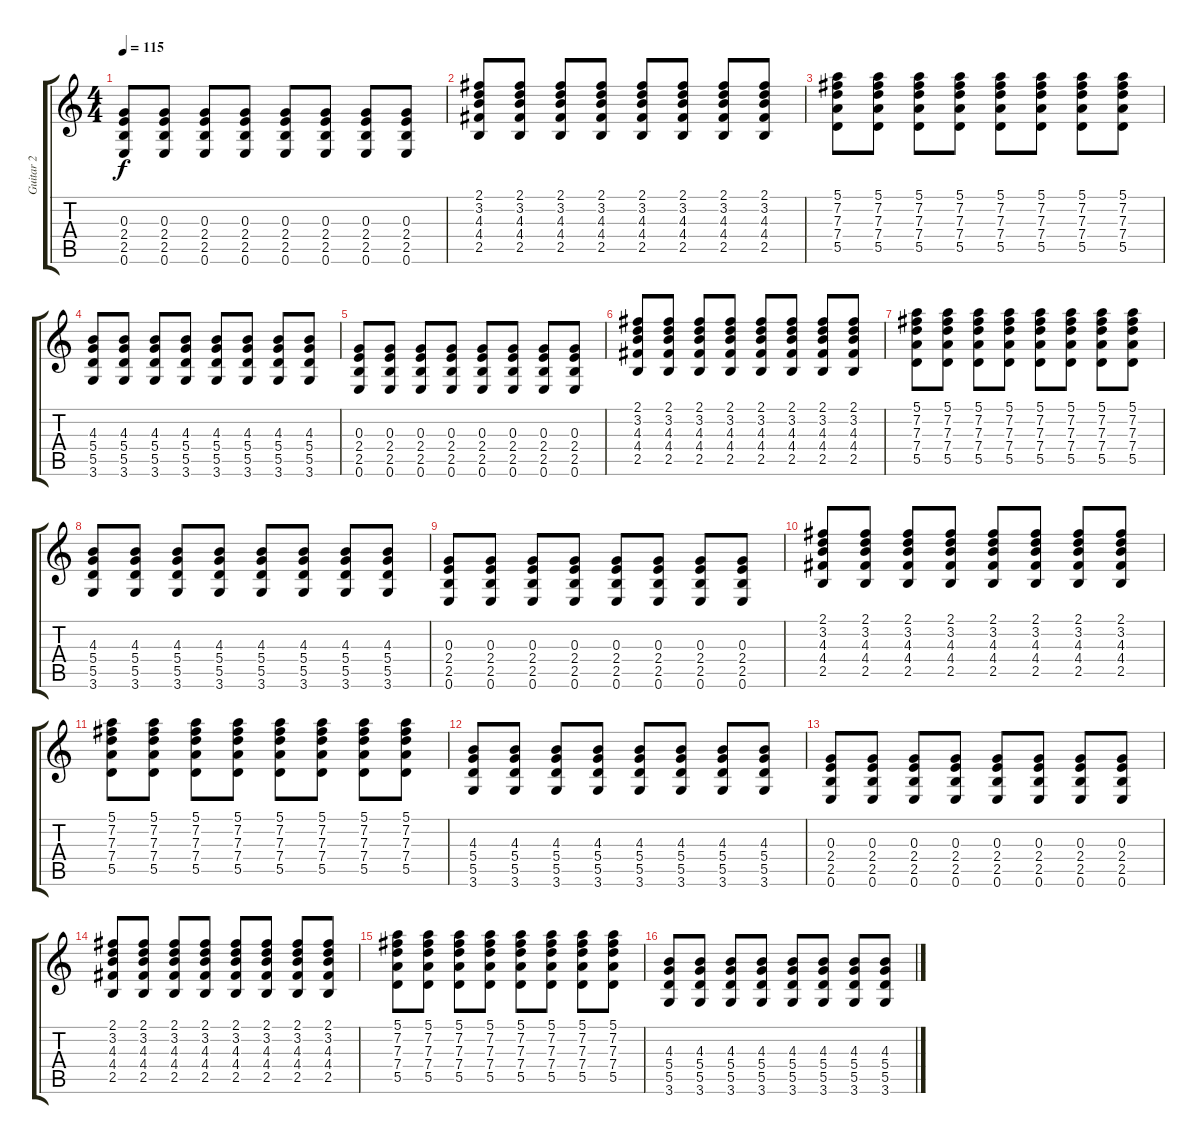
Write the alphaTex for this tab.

\track ("Guitar 2" "Guitar 2") {instrument acousticguitarsteel}
\staff {score tabs}
\tuning (E4 B3 G3 D3 A2 E2) {hide}
\ts (4 4)
\tempo 115
\clef g2
\ks c
(0.3 2.4 2.5 0.6).8{dy f} (0.3 2.4 2.5 0.6).8 (0.3 2.4 2.5 0.6).8 (0.3 2.4 2.5 0.6).8 (0.3 2.4 2.5 0.6).8 (0.3 2.4 2.5 0.6).8 (0.3 2.4 2.5 0.6).8 (0.3 2.4 2.5 0.6).8 |
(2.1 3.2 4.3 4.4 2.5).8 (2.1 3.2 4.3 4.4 2.5).8 (2.1 3.2 4.3 4.4 2.5).8 (2.1 3.2 4.3 4.4 2.5).8 (2.1 3.2 4.3 4.4 2.5).8 (2.1 3.2 4.3 4.4 2.5).8 (2.1 3.2 4.3 4.4 2.5).8 (2.1 3.2 4.3 4.4 2.5).8 |
(5.1 7.2 7.3 7.4 5.5).8 (5.1 7.2 7.3 7.4 5.5).8 (5.1 7.2 7.3 7.4 5.5).8 (5.1 7.2 7.3 7.4 5.5).8 (5.1 7.2 7.3 7.4 5.5).8 (5.1 7.2 7.3 7.4 5.5).8 (5.1 7.2 7.3 7.4 5.5).8 (5.1 7.2 7.3 7.4 5.5).8 |
(4.3 5.4 5.5 3.6).8 (4.3 5.4 5.5 3.6).8 (4.3 5.4 5.5 3.6).8 (4.3 5.4 5.5 3.6).8 (4.3 5.4 5.5 3.6).8 (4.3 5.4 5.5 3.6).8 (4.3 5.4 5.5 3.6).8 (4.3 5.4 5.5 3.6).8 |
(0.3 2.4 2.5 0.6).8 (0.3 2.4 2.5 0.6).8 (0.3 2.4 2.5 0.6).8 (0.3 2.4 2.5 0.6).8 (0.3 2.4 2.5 0.6).8 (0.3 2.4 2.5 0.6).8 (0.3 2.4 2.5 0.6).8 (0.3 2.4 2.5 0.6).8 |
(2.1 3.2 4.3 4.4 2.5).8 (2.1 3.2 4.3 4.4 2.5).8 (2.1 3.2 4.3 4.4 2.5).8 (2.1 3.2 4.3 4.4 2.5).8 (2.1 3.2 4.3 4.4 2.5).8 (2.1 3.2 4.3 4.4 2.5).8 (2.1 3.2 4.3 4.4 2.5).8 (2.1 3.2 4.3 4.4 2.5).8 |
(5.1 7.2 7.3 7.4 5.5).8 (5.1 7.2 7.3 7.4 5.5).8 (5.1 7.2 7.3 7.4 5.5).8 (5.1 7.2 7.3 7.4 5.5).8 (5.1 7.2 7.3 7.4 5.5).8 (5.1 7.2 7.3 7.4 5.5).8 (5.1 7.2 7.3 7.4 5.5).8 (5.1 7.2 7.3 7.4 5.5).8 |
(4.3 5.4 5.5 3.6).8 (4.3 5.4 5.5 3.6).8 (4.3 5.4 5.5 3.6).8 (4.3 5.4 5.5 3.6).8 (4.3 5.4 5.5 3.6).8 (4.3 5.4 5.5 3.6).8 (4.3 5.4 5.5 3.6).8 (4.3 5.4 5.5 3.6).8 |
(0.3 2.4 2.5 0.6).8 (0.3 2.4 2.5 0.6).8 (0.3 2.4 2.5 0.6).8 (0.3 2.4 2.5 0.6).8 (0.3 2.4 2.5 0.6).8 (0.3 2.4 2.5 0.6).8 (0.3 2.4 2.5 0.6).8 (0.3 2.4 2.5 0.6).8 |
(2.1 3.2 4.3 4.4 2.5).8 (2.1 3.2 4.3 4.4 2.5).8 (2.1 3.2 4.3 4.4 2.5).8 (2.1 3.2 4.3 4.4 2.5).8 (2.1 3.2 4.3 4.4 2.5).8 (2.1 3.2 4.3 4.4 2.5).8 (2.1 3.2 4.3 4.4 2.5).8 (2.1 3.2 4.3 4.4 2.5).8 |
(5.1 7.2 7.3 7.4 5.5).8 (5.1 7.2 7.3 7.4 5.5).8 (5.1 7.2 7.3 7.4 5.5).8 (5.1 7.2 7.3 7.4 5.5).8 (5.1 7.2 7.3 7.4 5.5).8 (5.1 7.2 7.3 7.4 5.5).8 (5.1 7.2 7.3 7.4 5.5).8 (5.1 7.2 7.3 7.4 5.5).8 |
(4.3 5.4 5.5 3.6).8 (4.3 5.4 5.5 3.6).8 (4.3 5.4 5.5 3.6).8 (4.3 5.4 5.5 3.6).8 (4.3 5.4 5.5 3.6).8 (4.3 5.4 5.5 3.6).8 (4.3 5.4 5.5 3.6).8 (4.3 5.4 5.5 3.6).8 |
(0.3 2.4 2.5 0.6).8 (0.3 2.4 2.5 0.6).8 (0.3 2.4 2.5 0.6).8 (0.3 2.4 2.5 0.6).8 (0.3 2.4 2.5 0.6).8 (0.3 2.4 2.5 0.6).8 (0.3 2.4 2.5 0.6).8 (0.3 2.4 2.5 0.6).8 |
(2.1 3.2 4.3 4.4 2.5).8 (2.1 3.2 4.3 4.4 2.5).8 (2.1 3.2 4.3 4.4 2.5).8 (2.1 3.2 4.3 4.4 2.5).8 (2.1 3.2 4.3 4.4 2.5).8 (2.1 3.2 4.3 4.4 2.5).8 (2.1 3.2 4.3 4.4 2.5).8 (2.1 3.2 4.3 4.4 2.5).8 |
(5.1 7.2 7.3 7.4 5.5).8 (5.1 7.2 7.3 7.4 5.5).8 (5.1 7.2 7.3 7.4 5.5).8 (5.1 7.2 7.3 7.4 5.5).8 (5.1 7.2 7.3 7.4 5.5).8 (5.1 7.2 7.3 7.4 5.5).8 (5.1 7.2 7.3 7.4 5.5).8 (5.1 7.2 7.3 7.4 5.5).8 |
(4.3 5.4 5.5 3.6).8 (4.3 5.4 5.5 3.6).8 (4.3 5.4 5.5 3.6).8 (4.3 5.4 5.5 3.6).8 (4.3 5.4 5.5 3.6).8 (4.3 5.4 5.5 3.6).8 (4.3 5.4 5.5 3.6).8 (4.3 5.4 5.5 3.6).8
